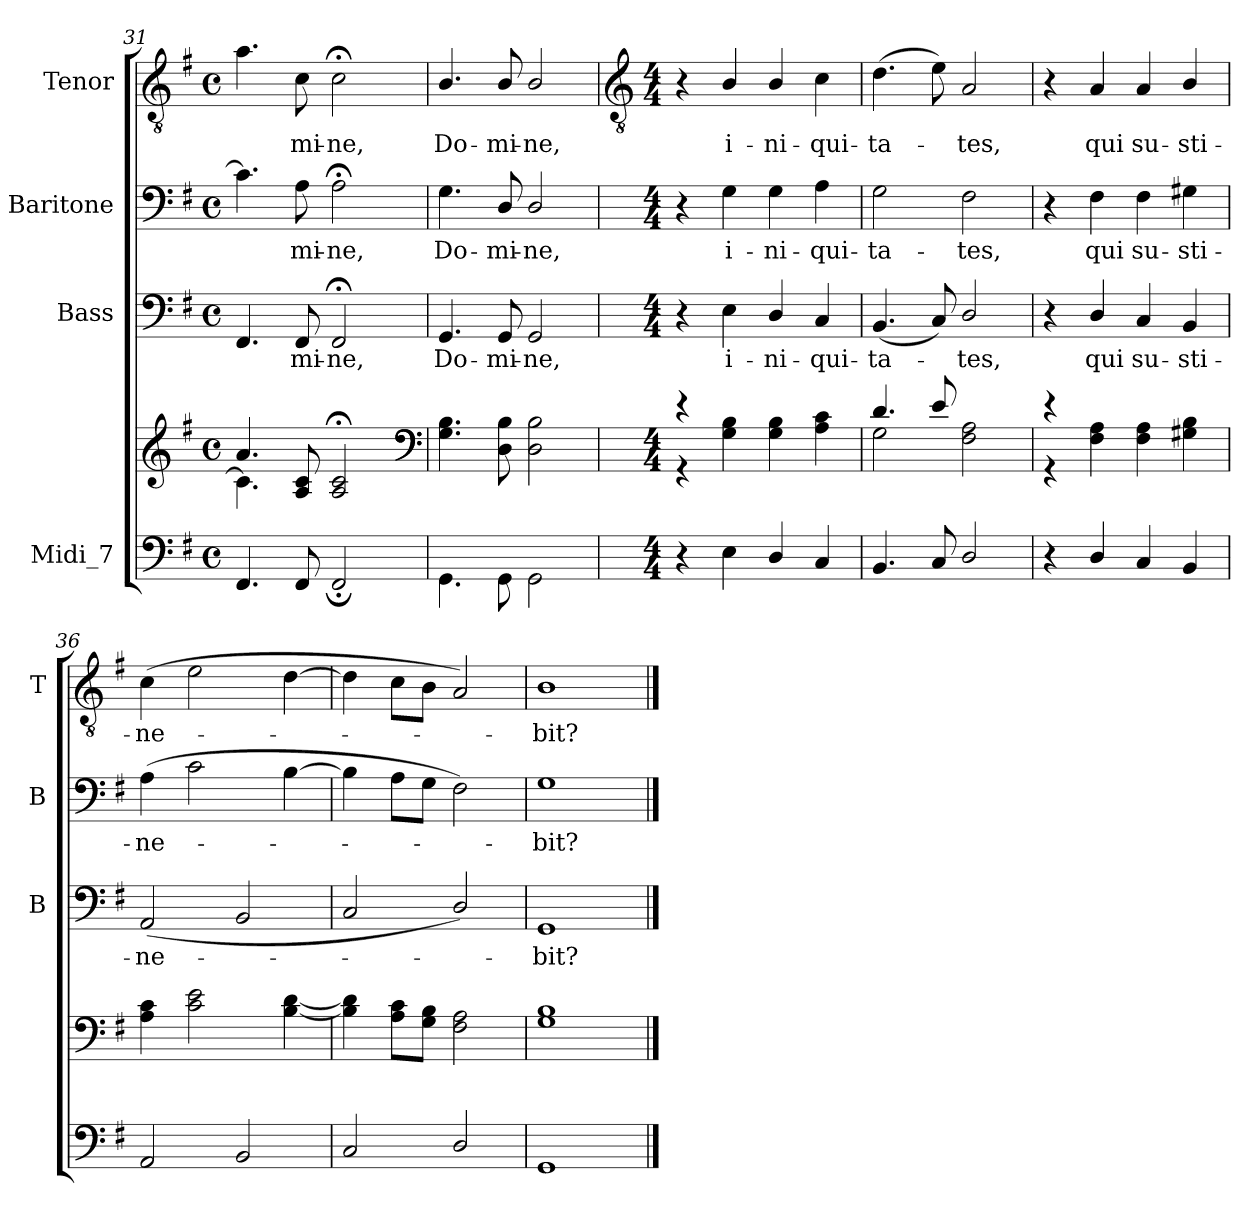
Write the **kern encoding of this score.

**kern	**kern	**kern	**text	**kern	**text	**kern	**text
*part4	*part4	*part3	*part3	*part2	*part2	*part1	*part1
*staff5	*staff4	*staff3	*staff3	*staff2	*staff2	*staff1	*staff1
*I"Midi_7	*	*I"Bass	*	*I"Baritone	*	*I"Tenor	*
*	*	*I'B	*	*I'B	*	*I'T	*
*clefF4	*clefG2	*clefF4	*	*clefF4	*	*clefGv2	*
*k[f#]	*k[f#]	*k[f#]	*	*k[f#]	*	*k[f#]	*
*G:	*G:	*G:	*	*G:	*	*G:	*
*M4/4	*M4/4	*M4/4	*	*M4/4	*	*M4/4	*
*met(c)	*met(c)	*met(c)	*	*met(c)	*	*met(c)	*
=31	=31	=31	=31	=31	=31	=31	=31
*^	*^	*	*	*	*	*	*
4.ryy	4.FF#/	4.a	4.c\]	4.FF#	.	4.c]	.	4.a	.
!	!	!	!	!	!LO:LY:b	!	!LO:LY:b	!	!LO:LY:b
8ryy	8FF#/	8A 8c	2ryy	8FF#	mi-	8A	mi-	8c	mi-
!	!	!	!	!	!LO:LY:b	!	!LO:LY:b	!	!LO:LY:b
2ryy	2FF#;</	2A;< 2c;<	.	2FF#;<	-ne,	2A;<	-ne,	2c;<	-ne,
.	.	.	8ryy	.	.	.	.	.	.
*	*	*v	*v	*	*	*	*	*	*
*	*	*clefF4	*	*	*	*	*	*
=32	=32	=32	=32	=32	=32	=32	=32	=32
*	*	*^	*	*	*	*	*	*
!	!	!	!	!	!LO:LY:b	!	!LO:LY:b	!	!LO:LY:b
*	*	*v	*v	*	*	*	*	*	*
4.GG\	1ryy	4.G 4.B	4.GG	Do-	4.G	Do-	4.B/	Do-
!	!	!	!	!LO:LY:b	!	!LO:LY:b	!	!LO:LY:b
8GG\	.	8D 8B	8GG	-mi-	8D/	-mi-	8B/	-mi-
!	!	!	!	!LO:LY:b	!	!LO:LY:b	!	!LO:LY:b
2GG\	.	2D 2B	2GG	-ne,	2D/	-ne,	2B/	-ne,
*v	*v	*	*	*	*	*	*	*
!!LO:LB:g=z
=33	=33	=33	=33	=33	=33	=33	=33
*	*	*	*	*	*	*clefGv2	*
*M4/4	*M4/4	*M4/4	*	*M4/4	*	*M4/4	*
*	*^	*	*	*	*	*	*
4r	4r	4r	4r	.	4r	.	4r	.
!	!	!	!	!LO:LY:b	!	!LO:LY:b	!	!LO:LY:b
4E	2.ryy	4G\ 4B\	4E	i-	4G	i-	4B/	i-
!	!	!	!	!LO:LY:b	!	!LO:LY:b	!	!LO:LY:b
4D/	.	4G\ 4B\	4D/	-ni-	4G	-ni-	4B/	-ni-
!	!	!	!	!LO:LY:b	!	!LO:LY:b	!	!LO:LY:b
4C	.	4A\ 4c\	4C	-qui-	4A	-qui-	4c	-qui-
=34	=34	=34	=34	=34	=34	=34	=34	=34
!	!	!	!	!LO:LY:b	!	!LO:LY:b	!	!LO:LY:b
4.BB	4.d/	2G\	(<4.BB	-ta-	2G	-ta-	(>4.d	-ta-
8C	8e/	.	8C)	.	.	.	8e)	.
!	!	!	!	!LO:LY:b	!	!LO:LY:b	!	!LO:LY:b
2D/	2ryy	2F#\ 2A\	2D/	tes,	2F#	-tes,	2A	-tes,
=35	=35	=35	=35	=35	=35	=35	=35	=35
4r	4r	4r	4r	.	4r	.	4r	.
!	!	!	!	!LO:LY:b	!	!LO:LY:b	!	!LO:LY:b
4D/	2.ryy	4F#\ 4A\	4D/	qui	4F#	qui	4A	qui
!	!	!	!	!LO:LY:b	!	!LO:LY:b	!	!LO:LY:b
4C	.	4F#\ 4A\	4C	su-	4F#	su-	4A	su-
!	!	!	!	!LO:LY:b	!	!LO:LY:b	!	!LO:LY:b
4BB	.	4G#X\ 4B\	4BB	-sti-	4G#X	-sti-	4B/	-sti-
=36	=36	=36	=36	=36	=36	=36	=36	=36
!	!	!	!	!LO:LY:b	!	!LO:LY:b	!	!LO:LY:b
2AA	1ryy	4A\ 4c\	(<2AA	-ne-	(>4A	-ne-	(>4c	-ne-
.	.	2c\ 2e\	.	.	2c	.	2e	.
2BB	.	.	2BB	.	.	.	.	.
.	.	[4B\ [4d\	.	.	[4B	.	[4d	.
=37	=37	=37	=37	=37	=37	=37	=37	=37
2C	1ryy	4B\] 4d\]	2C	.	4B]	.	4d]	.
.	.	8A\ 8c\L	.	.	8AL	.	8cL	.
.	.	8G\ 8B\J	.	.	8GJ	.	8BJ	.
2D/	.	2F#\ 2A\	2D/)	.	2F#)	.	2A)	.
=38	=38	=38	=38	=38	=38	=38	=38	=38
!	!	!	!	!LO:LY:b	!	!LO:LY:b	!	!LO:LY:b
1GG	1ryy	1G\ 1B\	1GG	bit?	1G	bit?	1B	bit?
*	*v	*v	*	*	*	*	*	*
==	==	==	==	==	==	==	==
*-	*-	*-	*-	*-	*-	*-	*-
